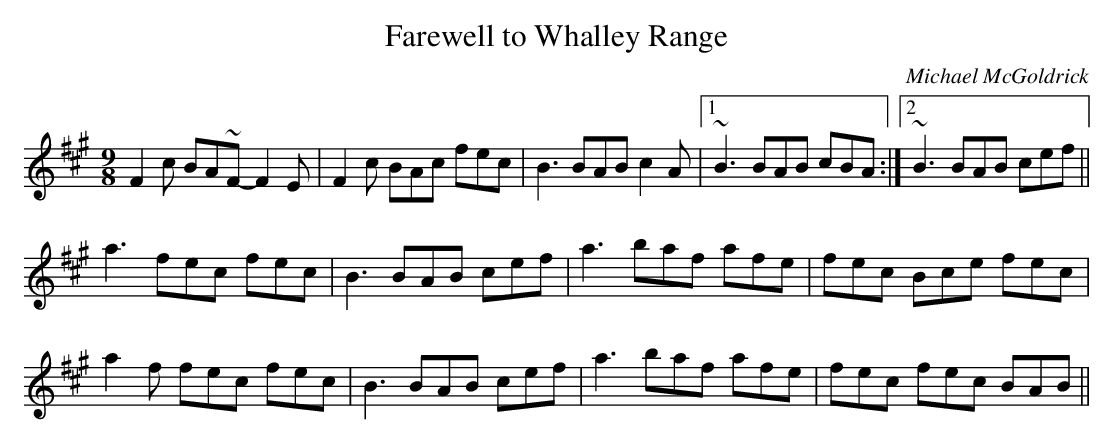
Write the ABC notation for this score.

X:1
T:Farewell to Whalley Range
M:9/8
L:1/8
C:Michael McGoldrick
K:F#min
F2c BA~F- F2E|F2c BAc fec|B3 BAB c2A|1~B3 BAB cBA:|2~B3 BAB cef||
!a3 fec fec|B3 BAB cef|a3 baf afe|fec Bce fec|
!a2f fec fec|B3 BAB cef|a3 baf afe|fec fec BAB||
